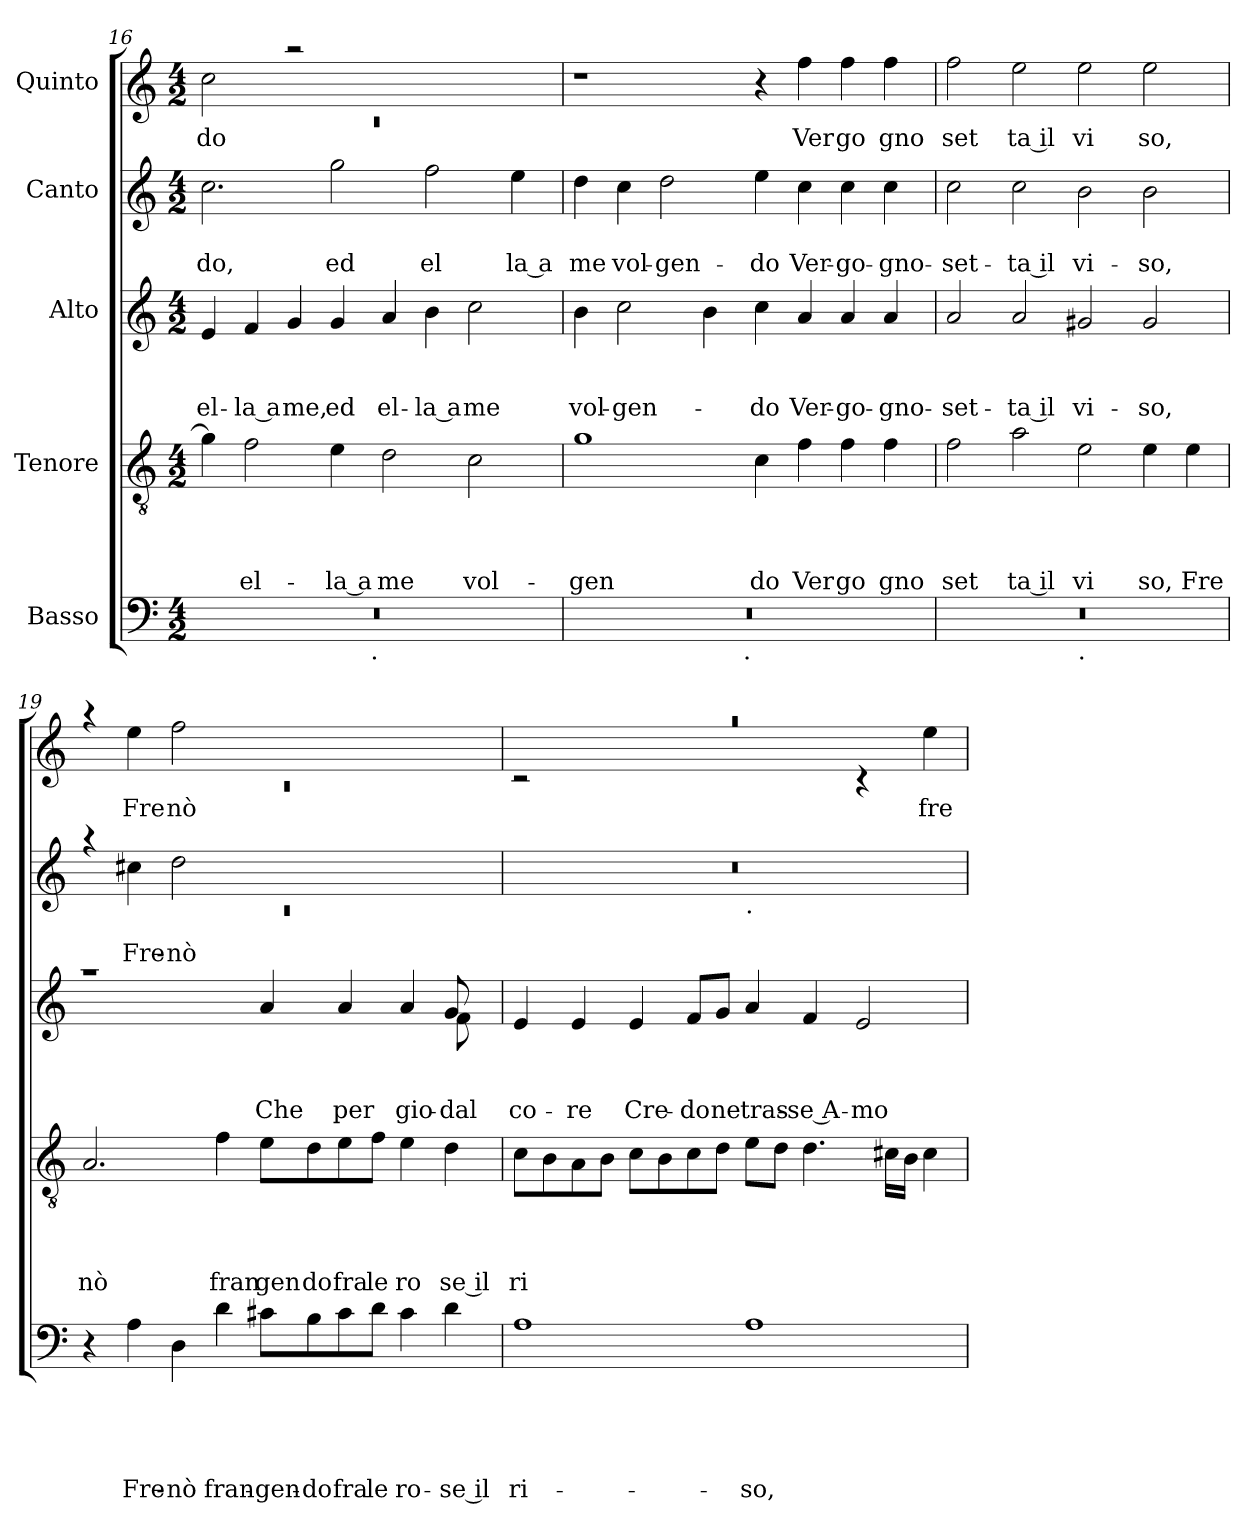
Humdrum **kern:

**kern	**text	**text	**text	**text	**text	**kern	**text	**text	**text	**text	**kern	**text	**text	**text	**kern	**text	**text	**kern	**text
*part5	*part5	*part5	*part5	*part5	*part5	*part4	*part4	*part4	*part4	*part4	*part3	*part3	*part3	*part3	*part2	*part2	*part2	*part1	*part1
*staff5	*staff5	*staff5	*staff5	*staff5	*staff5	*staff4	*staff4	*staff4	*staff4	*staff4	*staff3	*staff3	*staff3	*staff3	*staff2	*staff2	*staff2	*staff1	*staff1
*I"Basso	*	*	*	*	*	*I"Tenore	*	*	*	*	*I"Alto	*	*	*	*I"Canto	*	*	*I"Quinto	*
*clefF4	*	*	*	*	*	*clefGv2	*	*	*	*	*clefG2	*	*	*	*clefG2	*	*	*clefG2	*
*k[]	*	*	*	*	*	*k[]	*	*	*	*	*k[]	*	*	*	*k[]	*	*	*k[]	*
*C:	*	*	*	*	*	*C:	*	*	*	*	*C:	*	*	*	*C:	*	*	*C:	*
*M4/2	*	*	*	*	*	*M4/2	*	*	*	*	*M4/2	*	*	*	*M4/2	*	*	*M4/2	*
=16	=16	=16	=16	=16	=16	=16	=16	=16	=16	=16	=16	=16	=16	=16	=16	=16	=16	=16	=16
*	*	*	*	*	*	*	*	*	*	*	*	*	*	*	*	*	*	*^	*
!	!	!	!	!	!	!	!	!	!	!	!	!	!	!LO:LY:b	!	!	!LO:LY:b	!	!LO:N:vis=1	!LO:LY:b
*^	*	*	*	*	*	*	*	*	*	*	*	*	*	*	*	*	*	*	*	*
0r	2ryy	.	.	.	.	.	4g\]	.	.	.	.	4e/	.	.	el-	2.cc\	.	do,	2cc\	0rc	-do
!	!	!	!	!	!	!	!	!	!	!	!LO:LY:b	!	!	!	!LO:LY:b:rj	!	!	!	!	!	!
.	.	.	.	.	.	.	2f\	.	.	.	el-	4f/	.	.	-la a	.	.	.	.	.	.
!	!	!	!	!	!	!	!	!	!	!	!	!	!	!	!LO:LY:b	!	!	!	!	!	!
.	4...ryy	.	.	.	.	.	.	.	.	.	.	4g/	.	.	me,	.	.	.	2raa	.	.
!	!	!	!	!	!	!	!	!	!	!	!LO:LY:b:rj	!	!	!	!LO:LY:b	!	!	!LO:LY:b	!	!	!
.	.	.	.	.	.	.	4e\	.	.	.	-la a	4g/	.	.	ed	2gg\	.	ed	.	.	.
!	!LO:TX:b:t=.	!	!	!	!	!	!	!	!	!	!	!	!	!	!	!	!	!	!	!	!
.	1ryy	.	.	.	.	.	.	.	.	.	.	.	.	.	.	.	.	.	.	.	.
!	!	!	!	!	!	!	!	!	!	!	!LO:LY:b	!	!	!	!LO:LY:b	!	!	!	!	!	!
.	.	.	.	.	.	.	2d\	.	.	.	me	4a/	.	.	el-	.	.	.	1ryy	.	.
!	!	!	!	!	!	!	!	!	!	!	!	!	!	!	!LO:LY:b:rj	!	!	!LO:LY:b	!	!	!
.	.	.	.	.	.	.	.	.	.	.	.	4b\	.	.	-la a	2ff\	.	el	.	.	.
!	!	!	!	!	!	!	!	!	!	!	!LO:LY:b	!	!	!	!LO:LY:b	!	!	!	!	!	!
.	.	.	.	.	.	.	2c\	.	.	.	vol-	2cc\	.	.	me	.	.	.	.	.	.
!	!	!	!	!	!	!	!	!	!	!	!	!	!	!	!	!	!	!LO:LY:b:rj	!	!	!
.	.	.	.	.	.	.	.	.	.	.	.	.	.	.	.	4ee\	.	la a	.	.	.
.	32ryy	.	.	.	.	.	.	.	.	.	.	.	.	.	.	.	.	.	.	.	.
!!LO:LB:g=z
=17	=17	=17	=17	=17	=17	=17	=17	=17	=17	=17	=17	=17	=17	=17	=17	=17	=17	=17	=17	=17	=17
!	!	!	!	!	!	!	!	!	!	!	!LO:LY:b	!	!	!	!LO:LY:b	!	!	!LO:LY:b	!	!	!
*	*	*	*	*	*	*	*	*	*	*	*	*	*	*	*	*	*	*	*v	*v	*
0r	2ryy	.	.	.	.	.	1g	.	.	.	-gen	4b\	.	.	vol-	4dd\	.	me	1r	.
!	!	!	!	!	!	!	!	!	!	!	!	!	!	!	!LO:LY:b	!	!	!LO:LY:b	!	!
.	.	.	.	.	.	.	.	.	.	.	.	2cc\	.	.	-gen-	4cc\	.	vol-	.	.
!	!	!	!	!	!	!	!	!	!	!	!	!	!	!	!	!	!	!LO:LY:b	!	!
.	4...ryy	.	.	.	.	.	.	.	.	.	.	.	.	.	.	2dd\	.	-gen-	.	.
.	.	.	.	.	.	.	.	.	.	.	.	4b\	.	.	.	.	.	.	.	.
!	!LO:TX:b:t=.	!	!	!	!	!	!	!	!	!	!	!	!	!	!	!	!	!	!	!
.	1ryy	.	.	.	.	.	.	.	.	.	.	.	.	.	.	.	.	.	.	.
!	!	!	!	!	!	!	!	!	!	!	!LO:LY:b	!	!	!	!LO:LY:b	!	!	!LO:LY:b	!	!
.	.	.	.	.	.	.	4c\	.	.	.	do	4cc\	.	.	-do	4ee\	.	-do	4r	.
!	!	!	!	!	!	!	!	!	!	!	!LO:LY:b	!	!	!	!LO:LY:b	!	!	!LO:LY:b	!	!LO:LY:b
.	.	.	.	.	.	.	4f\	.	.	.	Ver	4a/	.	.	Ver-	4cc\	.	Ver-	4ff\	Ver
!	!	!	!	!	!	!	!	!	!	!	!LO:LY:b	!	!	!	!LO:LY:b	!	!	!LO:LY:b	!	!LO:LY:b
.	.	.	.	.	.	.	4f\	.	.	.	go	4a/	.	.	-go-	4cc\	.	-go-	4ff\	go
!	!	!	!	!	!	!	!	!	!	!	!LO:LY:b	!	!	!	!LO:LY:b	!	!	!LO:LY:b	!	!LO:LY:b
.	.	.	.	.	.	.	4f\	.	.	.	gno	4a/	.	.	-gno-	4cc\	.	-gno-	4ff\	gno
.	32ryy	.	.	.	.	.	.	.	.	.	.	.	.	.	.	.	.	.	.	.
=18	=18	=18	=18	=18	=18	=18	=18	=18	=18	=18	=18	=18	=18	=18	=18	=18	=18	=18	=18	=18
!	!	!	!	!	!	!	!	!	!	!	!LO:LY:b	!	!	!	!LO:LY:b	!	!	!LO:LY:b	!	!LO:LY:b
0r	1ryy	.	.	.	.	.	2f\	.	.	.	set	2a/	.	.	-set-	2cc\	.	-set-	2ff\	set
!	!	!	!	!	!	!	!	!	!	!	!LO:LY:b:rj	!	!	!	!LO:LY:b:rj	!	!	!LO:LY:b:rj	!	!LO:LY:b:rj
.	.	.	.	.	.	.	2a\	.	.	.	ta il	2a/	.	.	-ta il	2cc\	.	-ta il	2ee\	ta il
!	!LO:TX:b:t=.	!	!	!	!	!	!	!	!	!	!	!	!	!	!	!	!	!	!	!
!	!	!	!	!	!	!	!	!	!	!	!LO:LY:b	!	!	!	!LO:LY:b	!	!	!LO:LY:b	!	!LO:LY:b
.	1ryy	.	.	.	.	.	2e\	.	.	.	vi	2g#X/	.	.	vi-	2b\	.	vi-	2ee\	vi
!	!	!	!	!	!	!	!	!	!	!	!LO:LY:b	!	!	!	!LO:LY:b	!	!	!LO:LY:b	!	!LO:LY:b
.	.	.	.	.	.	.	4e\	.	.	.	so,	2g#/	.	.	-so,	2b\	.	-so,	2ee\	so,
!	!	!	!	!	!	!	!	!	!	!	!LO:LY:b	!	!	!	!	!	!	!	!	!
.	.	.	.	.	.	.	4e\	.	.	.	Fre	.	.	.	.	.	.	.	.	.
=19	=19	=19	=19	=19	=19	=19	=19	=19	=19	=19	=19	=19	=19	=19	=19	=19	=19	=19	=19	=19
*	*	*	*	*	*	*	*	*	*	*	*	*	*	*	*	*^	*	*	*^	*
!	!	!	!	!	!	!	!	!	!	!	!LO:LY:b	!	!	!	!	!	!LO:N:vis=1	!	!	!	!LO:N:vis=1	!
*v	*v	*	*	*	*	*	*	*	*	*	*	*^	*	*	*	*	*	*	*	*	*	*
4r	.	.	.	.	.	2.A/	.	.	.	nò	1raa	1..ryy	.	.	.	4raa	0rc	.	.	4raa	0rc	.
!	!	!	!	!	!LO:LY:b	!	!	!	!	!	!	!	!	!	!	!	!	!	!LO:LY:b	!	!	!LO:LY:b
4A\	.	.	.	.	Fre-	.	.	.	.	.	.	.	.	.	.	4cc#X\	.	.	Fre-	4ee\	.	Fre
!	!	!	!	!	!LO:LY:b	!	!	!	!	!	!	!	!	!	!	!	!	!	!LO:LY:b	!	!	!LO:LY:b
4D\	.	.	.	.	-nò	.	.	.	.	.	.	.	.	.	.	2dd\	.	.	-nò	2ff\	.	nò
!	!	!	!	!	!LO:LY:b	!	!	!	!	!LO:LY:b	!	!	!	!	!	!	!	!	!	!	!	!
4d\	.	.	.	.	fran-	4f\	.	.	.	fran	.	.	.	.	.	.	.	.	.	.	.	.
!	!	!	!	!	!LO:LY:b	!	!	!	!	!LO:LY:b	!	!	!	!	!LO:LY:b	!	!	!	!	!	!	!
8c#X\L	.	.	.	.	-gen-	8e\L	.	.	.	gen	4a/	.	.	.	Che	1ryy	.	.	.	1ryy	.	.
!	!	!	!	!	!LO:LY:b	!	!	!	!	!LO:LY:b	!	!	!	!	!	!	!	!	!	!	!	!
8B\	.	.	.	.	-do	8d\	.	.	.	do	.	.	.	.	.	.	.	.	.	.	.	.
!	!	!	!	!	!LO:LY:b	!	!	!	!	!LO:LY:b	!	!	!	!	!LO:LY:b	!	!	!	!	!	!	!
8c#\	.	.	.	.	fra	8e\	.	.	.	fra	4a/	.	.	.	per	.	.	.	.	.	.	.
!	!	!	!	!	!LO:LY:b	!	!	!	!	!LO:LY:b	!	!	!	!	!	!	!	!	!	!	!	!
8d\J	.	.	.	.	le	8f\J	.	.	.	le	.	.	.	.	.	.	.	.	.	.	.	.
!	!	!	!	!	!LO:LY:b	!	!	!	!	!LO:LY:b	!	!	!	!	!LO:LY:b	!	!	!	!	!	!	!
4c#\	.	.	.	.	ro-	4e\	.	.	.	ro	4a/	.	.	.	gio-	.	.	.	.	.	.	.
!	!	!	!	!	!LO:LY:b:rj	!	!	!	!	!LO:LY:b:rj	!	!	!	!	!LO:LY:b	!	!	!	!	!	!	!
!	!	!	!	!	!	!	!	!	!	!	!	!	!	!	!LO:LY:b	!	!	!	!	!	!	!
4d\	.	.	.	.	-se il	4d\	.	.	.	se il	8g/	8f\	.	.	dal	.	.	.	.	.	.	.
.	.	.	.	.	.	.	.	.	.	.	8ryy	8ryy	.	.	.	.	.	.	.	.	.	.
=20	=20	=20	=20	=20	=20	=20	=20	=20	=20	=20	=20	=20	=20	=20	=20	=20	=20	=20	=20	=20	=20	=20
!	!	!	!	!	!LO:LY:b	!	!	!	!	!LO:LY:b	!	!	!	!	!LO:LY:b	!	!	!	!	!LO:N:vis=1	!	!
*	*	*	*	*	*	*	*	*	*	*	*v	*v	*	*	*	*	*	*	*	*	*	*
1A	.	.	.	.	ri-	8c\L	.	.	.	ri	4e/	.	.	co-	0r	1ryy	.	.	0raa	2rc	.
.	.	.	.	.	.	8B\	.	.	.	.	.	.	.	.	.	.	.	.	.	.	.
!	!	!	!	!	!	!	!	!	!	!	!	!	!	!LO:LY:b	!	!	!	!	!	!	!
.	.	.	.	.	.	8A\	.	.	.	.	4e/	.	.	-re	.	.	.	.	.	.	.
.	.	.	.	.	.	8B\J	.	.	.	.	.	.	.	.	.	.	.	.	.	.	.
!	!	!	!	!	!	!	!	!	!	!	!	!	!	!LO:LY:b	!	!	!	!	!	!	!
.	.	.	.	.	.	8c\L	.	.	.	.	4e/	.	.	Cre-	.	.	.	.	.	1ryy	.
.	.	.	.	.	.	8B\	.	.	.	.	.	.	.	.	.	.	.	.	.	.	.
!	!	!	!	!	!	!	!	!	!	!	!	!	!	!LO:LY:b	!	!	!	!	!	!	!
.	.	.	.	.	.	8c\	.	.	.	.	8f/L	.	.	-do	.	.	.	.	.	.	.
!	!	!	!	!	!	!	!	!	!	!	!	!	!	!LO:LY:b	!	!	!	!	!	!	!
.	.	.	.	.	.	8d\J	.	.	.	.	8g/J	.	.	ne	.	.	.	.	.	.	.
!	!	!	!	!	!	!	!	!	!	!	!	!	!	!	!	!LO:TX:b:t=.	!	!	!	!	!
!	!	!	!	!	!LO:LY:b	!	!	!	!	!	!	!	!	!LO:LY:b	!	!	!	!	!	!	!
1A	.	.	.	.	-so,	8e\L	.	.	.	.	4a/	.	.	tras-	.	1ryy	.	.	.	.	.
.	.	.	.	.	.	8d\J	.	.	.	.	.	.	.	.	.	.	.	.	.	.	.
!	!	!	!	!	!	!	!	!	!	!	!	!	!	!LO:LY:b:rj	!	!	!	!	!	!	!
.	.	.	.	.	.	4.d\	.	.	.	.	4f/	.	.	-se A-	.	.	.	.	.	.	.
!	!	!	!	!	!	!	!	!	!	!	!	!	!	!LO:LY:b	!	!	!	!	!	!	!
.	.	.	.	.	.	.	.	.	.	.	2e/	.	.	-mo-	.	.	.	.	.	4rc	.
.	.	.	.	.	.	16c#X\LL	.	.	.	.	.	.	.	.	.	.	.	.	.	.	.
.	.	.	.	.	.	16B\JJ	.	.	.	.	.	.	.	.	.	.	.	.	.	.	.
!	!	!	!	!	!	!	!	!	!	!	!	!	!	!	!	!	!	!	!	!	!LO:LY:b
.	.	.	.	.	.	4c#\	.	.	.	.	.	.	.	.	.	.	.	.	.	4ee\	fre
*	*	*	*	*	*	*	*	*	*	*	*	*	*	*	*v	*v	*	*	*	*	*
*	*	*	*	*	*	*	*	*	*	*	*	*	*	*	*	*	*	*v	*v	*
=	=	=	=	=	=	=	=	=	=	=	=	=	=	=	=	=	=	=	=
*-	*-	*-	*-	*-	*-	*-	*-	*-	*-	*-	*-	*-	*-	*-	*-	*-	*-	*-	*-
